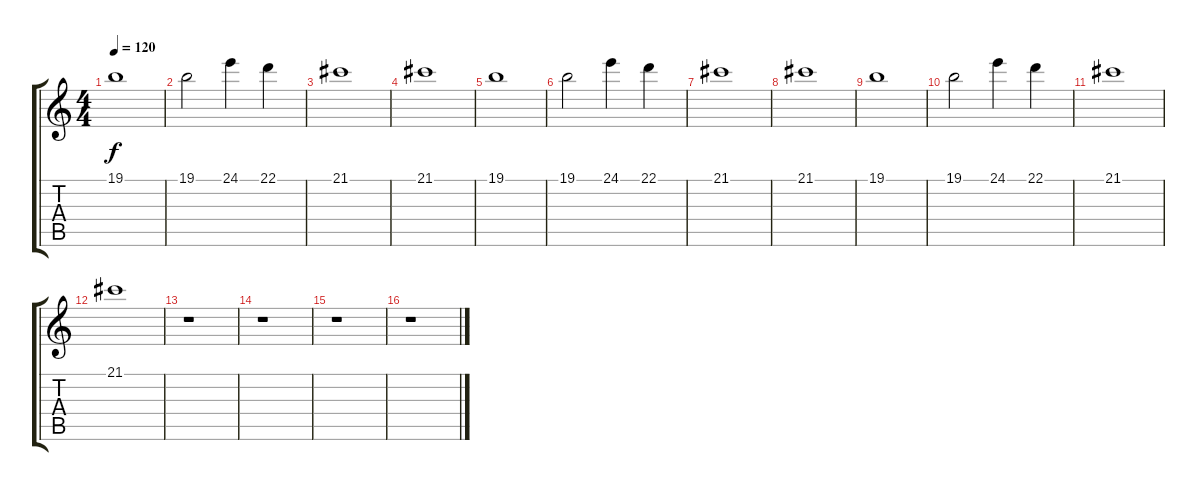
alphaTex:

\track "" {instrument tremolostrings}
\staff {score tabs}
\tuning (E4 B3 G3 D3 A2 E2) {hide}
\ts (4 4)
\tempo 120
\clef g2
\ks c
19.1.1{dy f} |
19.1.2 24.1.4 22.1.4 |
21.1.1 |
21.1.1 |
19.1.1 |
19.1.2 24.1.4 22.1.4 |
21.1.1 |
21.1.1 |
19.1.1 |
19.1.2 24.1.4 22.1.4 |
21.1.1 |
21.1.1 |
r.1 |
r.1 |
r.1 |
r.1
